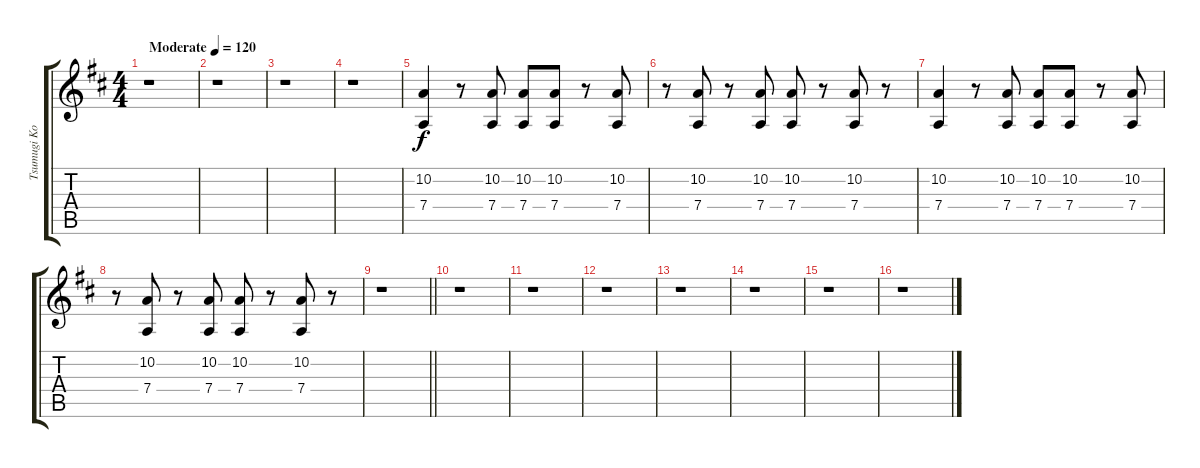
\track ("Tsumugi Kotobuki II" "Tsumugi Ko") {instrument lead1square}
\staff {score tabs}
\tuning (E4 B3 G3 D3 A2 E2) {hide}
\ts (4 4)
\tempo (120 "Moderate")
\tempo 148
\tempo (120 "Moderate")
\clef g2
\ks d
r.1{dy f instrument lead1square} |
r.1 |
r.1 |
r.1 |
(10.2 7.4).4{volume 10 instrument reedorgan} r.8 (10.2 7.4).8 (10.2 7.4).8 (10.2 7.4).8 r.8 (10.2 7.4).8 |
r.8 (10.2 7.4).8 r.8 (10.2 7.4).8 (10.2 7.4).8 r.8 (10.2 7.4).8 r.8 |
(10.2 7.4).4 r.8 (10.2 7.4).8 (10.2 7.4).8 (10.2 7.4).8 r.8 (10.2 7.4).8 |
r.8 (10.2 7.4).8 r.8 (10.2 7.4).8 (10.2 7.4).8 r.8 (10.2 7.4).8 r.8 |
\barLineRight lightlight
r.1 |
r.1 |
r.1 |
r.1 |
r.1 |
r.1 |
r.1 |
r.1
